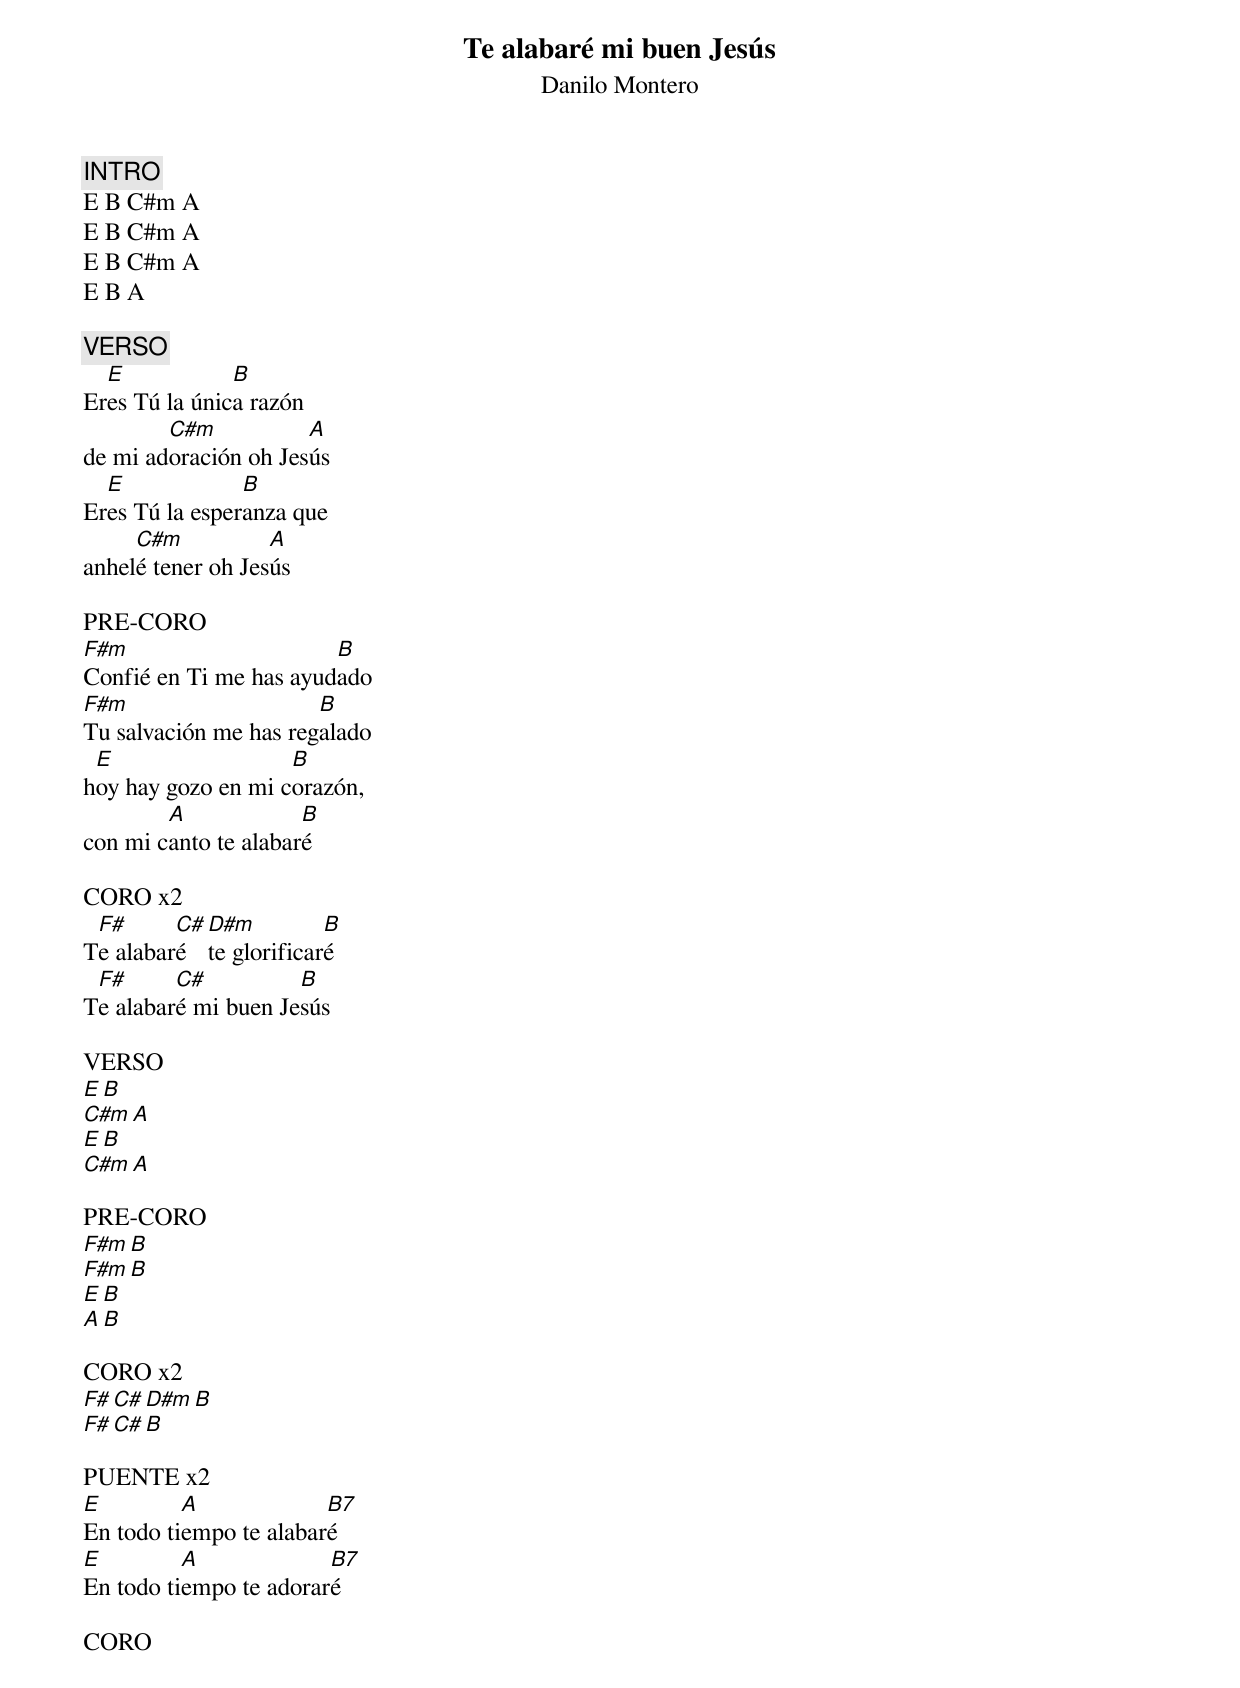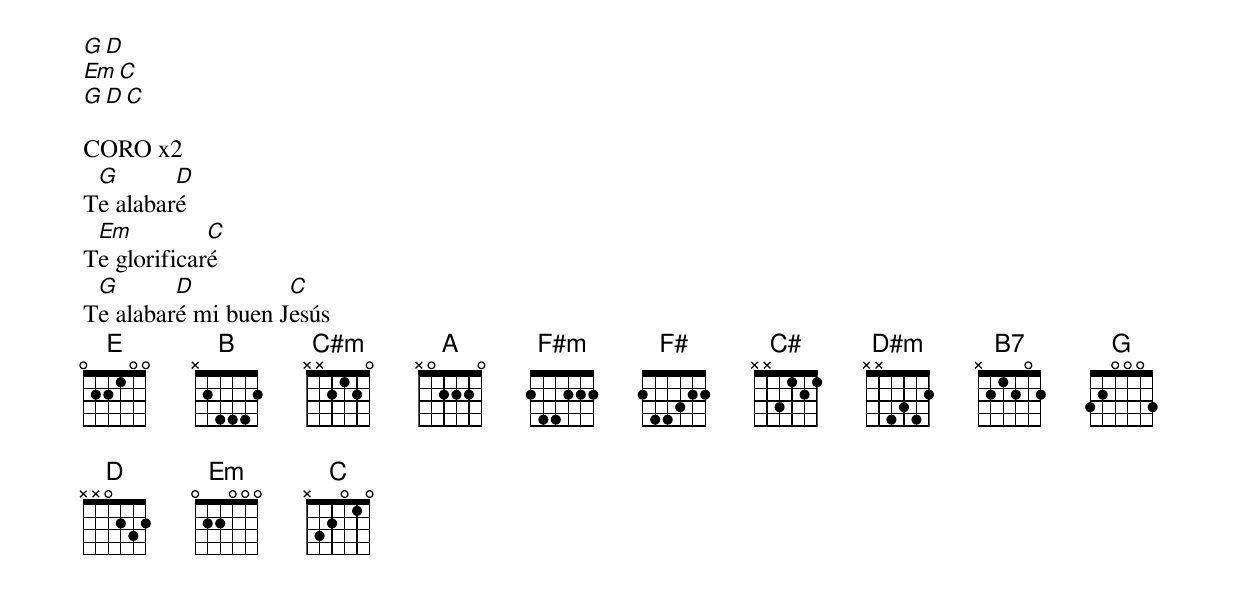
Te alabaré mi buen Jesús
Danilo Montero

INTRO
E B C#m A
E B C#m A
E B C#m A
E B A

VERSO
  E            B
Eres Tú la única razón
        C#m           A
de mi adoración oh Jesús
  E             B
Eres Tú la esperanza que
     C#m           A
anhelé tener oh Jesús

PRE-CORO
F#m                     B
Confié en Ti me has ayudado
F#m                    B
Tu salvación me has regalado
 E                  B
hoy hay gozo en mi corazón,
        A             B
con mi canto te alabaré

CORO x2
 F#      C# D#m          B
Te alabaré  te glorificaré
 F#      C#          B
Te alabaré mi buen Jesús

VERSO
E   B
C#m A
E   B
C#m A

PRE-CORO
F#m B
F#m B
E   B
A   B

CORO x2
F# C# D#m B
F# C# B

PUENTE x2
E         A             B7
En todo tiempo te alabaré
E         A             B7
En todo tiempo te adoraré

CORO
G  D
Em C
G  D C

CORO x2
 G       D
Te alabaré
 Em          C
Te glorificaré
 G       D          C
Te alabaré mi buen Jesús
